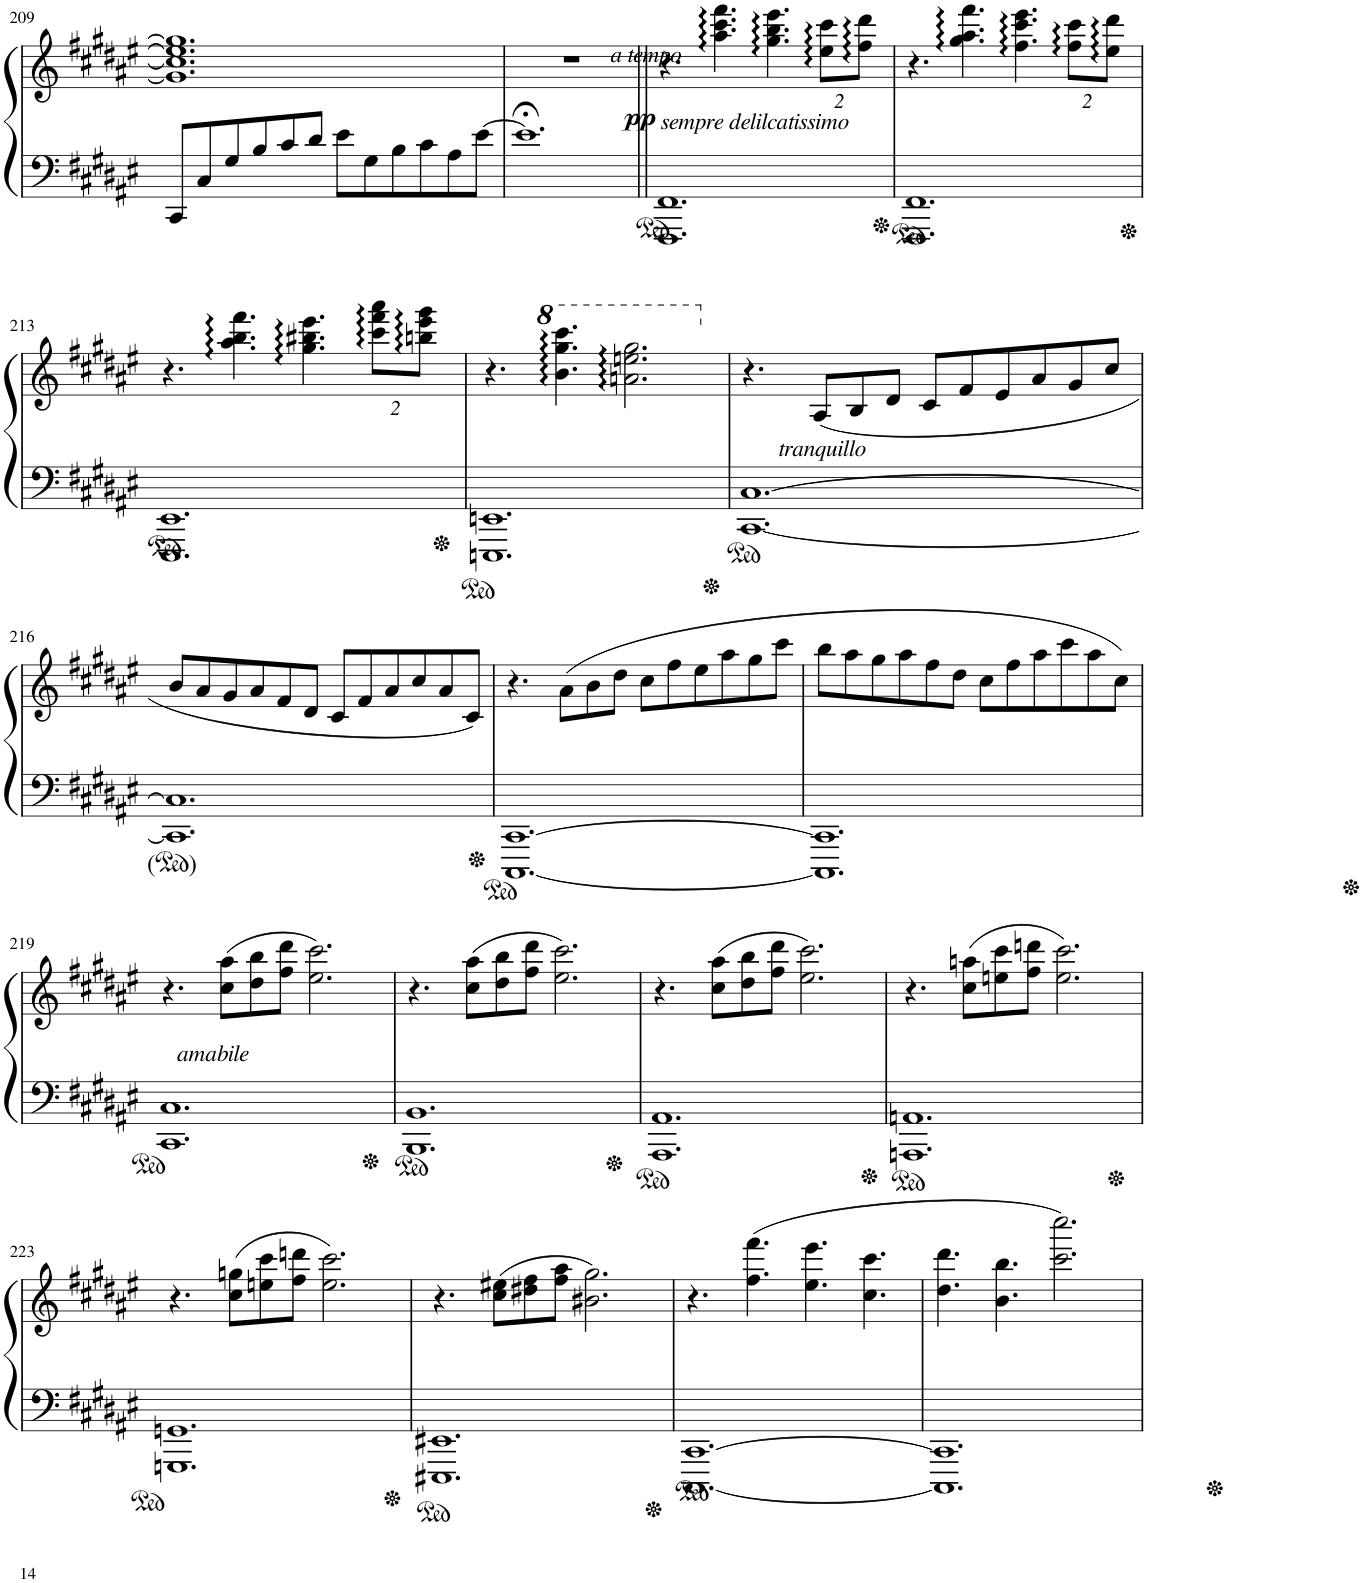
**kern	**kern	**dynam
*part1	*part1	*part1
*staff2	*staff1	*staff1/2
*I"Piano	*	*
*I'Pno.	*	*
!!LO:PB:g=z
*clefF4	*clefG2	*
*k[f#c#g#d#a#e#]	*k[f#c#g#d#a#e#]	*
*M6/4	*M6/4	*
=209	=209	=209
8CC#/L	1.c#] 1.g#] 1.cc#] 1.ee#] 1.gg#]	.
8C#/	.	.
8G#/	.	.
8B/	.	.
8c#/	.	.
8d#/J	.	.
8e#\L	.	.
8G#\	.	.
8B\	.	.
8c#\	.	.
8A#\	.	.
[8e#\J	.	.
=210	=210	=210
1.e#;<]	1.r	.
=211||	=211||	=211||
!	!LO:TX:b:i:t=a tempo	!
!	!LO:TX:b:i:t=sempre delilcatissimo	!
!	!	!LO:DY:a=2
1.FFF# 1.FF#	4.r	pp
.	4.aa#\ 4.ccc#\ 4.fff#\	.
.	4.gg#\ 4.bb\ 4.eee#\	.
*	*Xbrackettup	*
.	16%3ee#\ 16%3ccc#\L	.
.	16%3ff#\ 16%3ddd#\J	.
=212	=212	=212
1.FFF# 1.FF#	4.r	.
.	4.gg#\ 4.aa#\ 4.fff#\	.
.	4.ff#\ 4.ccc#\ 4.eee#\	.
.	16%3ff#\ 16%3ccc#\L	.
.	16%3ee#\ 16%3ddd#\J	.
!!LO:LB:g=z
=213	=213	=213
1.EEE# 1.EE#	4.r	.
.	4.aa#\ 4.bb\ 4.fff#\	.
.	4.gg#\ 4.bb#X\ 4.eee#\	.
.	16%3ccc#\ 16%3fff#\ 16%3aaa#\L	.
.	16%3bbn\ 16%3eee#\ 16%3ggg#\J	.
=214	=214	=214
1.EEEn 1.EEn	4.r	.
*	*8va	*
.	4.bb\ 4.ggg#\ 4.cccc#\	.
.	2.aan\ 2.eeen\ 2.ggg#\	.
=215	=215	=215
*	*X8va	*
[1.CC# [1.C#	4.r	.
!	!LO:TX:b:i:t=tranquillo	!
.	(8A#/L	.
.	8B/	.
.	8d#/J	.
.	8c#/L	.
.	8f#/	.
.	8e#/	.
.	8a#/	.
.	8g#/	.
.	8cc#/J	.
!!LO:LB:g=z
=216	=216	=216
1.CC#] 1.C#]	8b/L	.
.	8a#/	.
.	8g#/	.
.	8a#/	.
.	8f#/	.
.	8d#/J	.
.	8c#/L	.
.	8f#/	.
.	8a#/	.
.	8cc#/	.
.	8a#/	.
.	8c#/J)	.
=217	=217	=217
[1.CCC# [1.CC#	4.r	.
.	(8a#\L	.
.	8b\	.
.	8dd#\J	.
.	8cc#\L	.
.	8ff#\	.
.	8ee#\	.
.	8aa#\	.
.	8gg#\	.
.	8ccc#\J	.
=218	=218	=218
1.CCC#] 1.CC#]	8bb\L	.
.	8aa#\	.
.	8gg#\	.
.	8aa#\	.
.	8ff#\	.
.	8dd#\J	.
.	8cc#\L	.
.	8ff#\	.
.	8aa#\	.
.	8ccc#\	.
.	8aa#\	.
.	8cc#\J)	.
!!LO:LB:g=z
=219	=219	=219
1.CC# 1.C#	4.r	.
!	!LO:TX:b:i:t=amabile	!
.	(8cc#\ 8aa#\L	.
.	8dd#\ 8bb\	.
.	8ff#\ 8ddd#\J	.
.	2.ee#\ 2.ccc#\)	.
=220	=220	=220
1.BBB 1.BB	4.r	.
.	(8cc#\ 8aa#\L	.
.	8dd#\ 8bb\	.
.	8ff#\ 8ddd#\J	.
.	2.ee#\ 2.ccc#\)	.
=221	=221	=221
1.AAA# 1.AA#	4.r	.
.	(8cc#\ 8aa#\L	.
.	8dd#\ 8bb\	.
.	8ff#\ 8ddd#\J	.
.	2.ee#\ 2.ccc#\)	.
=222	=222	=222
1.AAAn 1.AAn	4.r	.
.	(8cc#\ 8aan\L	.
.	8een\ 8ccc#\	.
.	8ff#\ 8dddn\J	.
.	2.ee\ 2.ccc#\)	.
!!LO:LB:g=z
=223	=223	=223
1.GGGn 1.GGn	4.r	.
.	(8cc#\ 8ggn\L	.
.	8een\ 8ccc#\	.
.	8ff#\ 8dddn\J	.
.	2.ee\ 2.ccc#\)	.
=224	=224	=224
1.EEE#X 1.EE#X	4.r	.
.	(8cc#\ 8ee#X\L	.
.	8dd#X\ 8ff#\	.
.	8ff#\ 8aa#\J	.
.	2.b#X\ 2.gg#\)	.
=225	=225	=225
[1.CCC# [1.CC#	4.r	.
.	(4.ff#\ 4.fff#\	.
.	4.ee#\ 4.eee#\	.
.	4.cc#\ 4.ccc#\	.
=226	=226	=226
1.CCC#] 1.CC#]	4.dd#\ 4.ddd#\	.
.	4.b\ 4.bb\	.
.	2.ccc#\ 2.cccc#\)	.
=	=	=
*-	*-	*-
